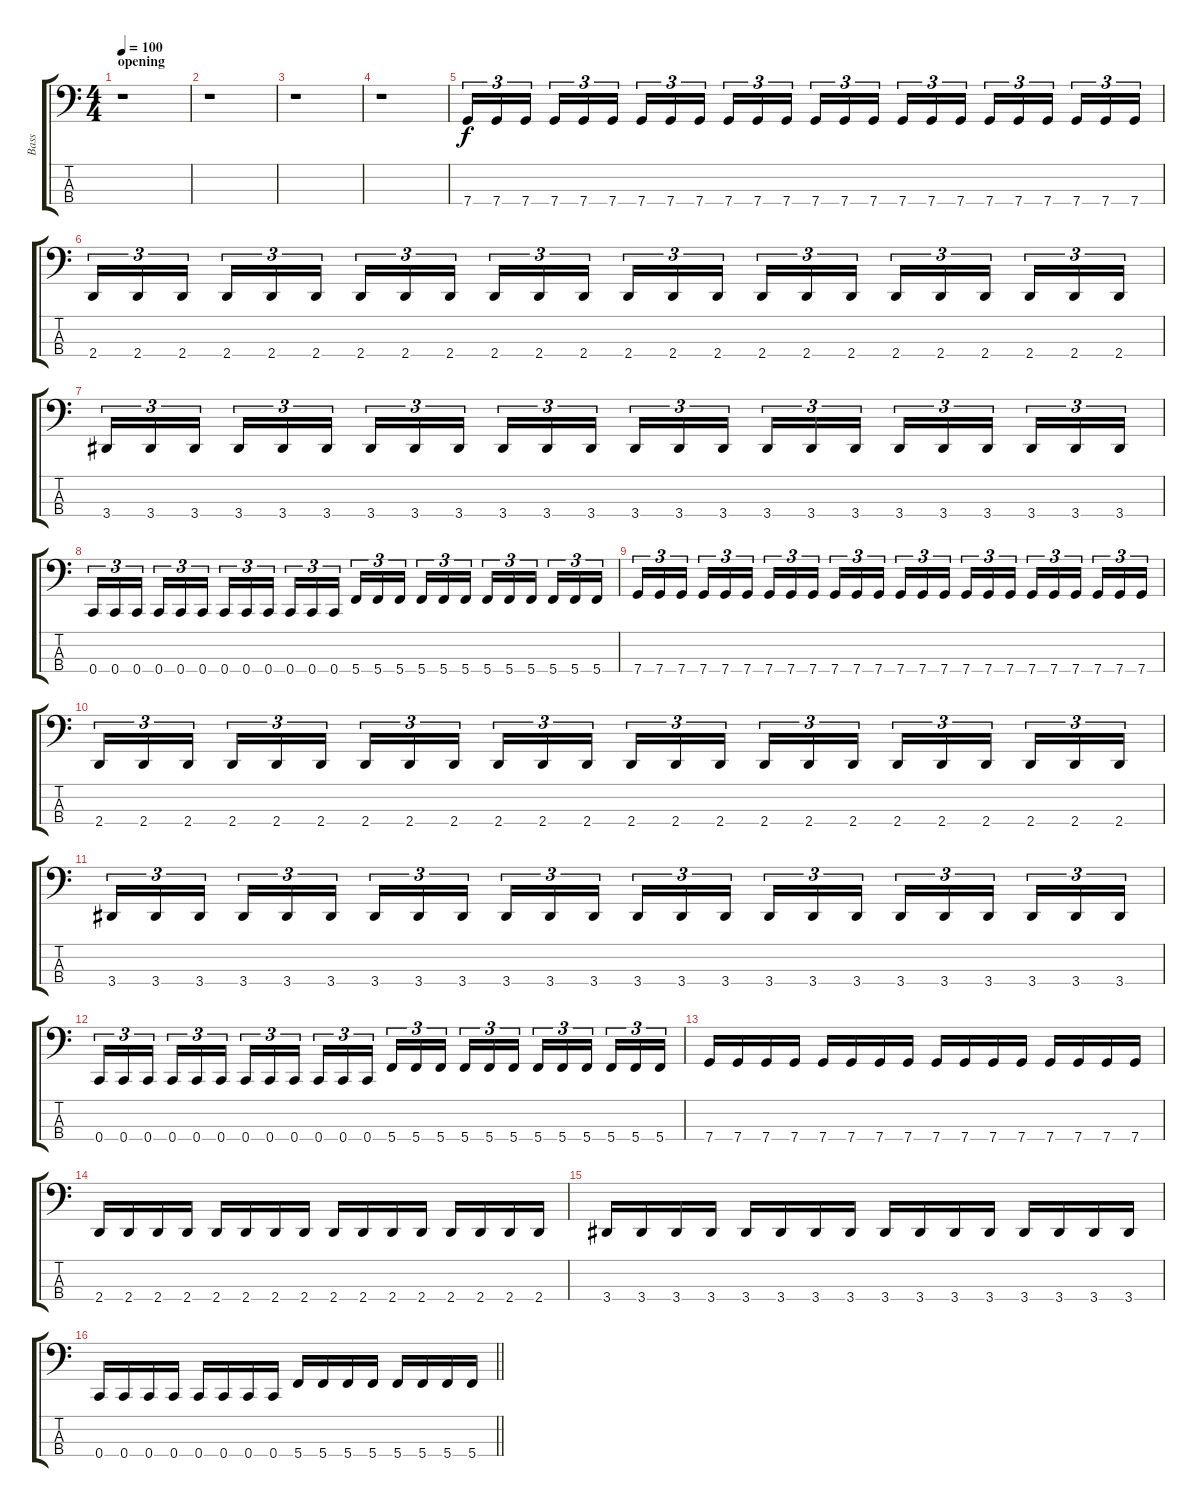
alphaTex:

\track ("Bass" "Bass") {instrument electricbasspick}
\staff {score tabs}
\tuning (F2 C2 G1 C1) {hide}
\ts (4 4)
\section ("" "opening")
\tempo 100
\clef f4
\ks c
r.1{dy f instrument electricbasspick} |
r.1 |
r.1 |
r.1 |
7.4.16{tu (3 2)} 7.4.16{tu (3 2)} 7.4.16{tu (3 2)} 7.4.16{tu (3 2)} 7.4.16{tu (3 2)} 7.4.16{tu (3 2)} 7.4.16{tu (3 2)} 7.4.16{tu (3 2)} 7.4.16{tu (3 2)} 7.4.16{tu (3 2)} 7.4.16{tu (3 2)} 7.4.16{tu (3 2)} 7.4.16{tu (3 2)} 7.4.16{tu (3 2)} 7.4.16{tu (3 2)} 7.4.16{tu (3 2)} 7.4.16{tu (3 2)} 7.4.16{tu (3 2)} 7.4.16{tu (3 2)} 7.4.16{tu (3 2)} 7.4.16{tu (3 2)} 7.4.16{tu (3 2)} 7.4.16{tu (3 2)} 7.4.16{tu (3 2)} |
2.4.16{tu (3 2)} 2.4.16{tu (3 2)} 2.4.16{tu (3 2)} 2.4.16{tu (3 2)} 2.4.16{tu (3 2)} 2.4.16{tu (3 2)} 2.4.16{tu (3 2)} 2.4.16{tu (3 2)} 2.4.16{tu (3 2)} 2.4.16{tu (3 2)} 2.4.16{tu (3 2)} 2.4.16{tu (3 2)} 2.4.16{tu (3 2)} 2.4.16{tu (3 2)} 2.4.16{tu (3 2)} 2.4.16{tu (3 2)} 2.4.16{tu (3 2)} 2.4.16{tu (3 2)} 2.4.16{tu (3 2)} 2.4.16{tu (3 2)} 2.4.16{tu (3 2)} 2.4.16{tu (3 2)} 2.4.16{tu (3 2)} 2.4.16{tu (3 2)} |
3.4.16{tu (3 2)} 3.4.16{tu (3 2)} 3.4.16{tu (3 2)} 3.4.16{tu (3 2)} 3.4.16{tu (3 2)} 3.4.16{tu (3 2)} 3.4.16{tu (3 2)} 3.4.16{tu (3 2)} 3.4.16{tu (3 2)} 3.4.16{tu (3 2)} 3.4.16{tu (3 2)} 3.4.16{tu (3 2)} 3.4.16{tu (3 2)} 3.4.16{tu (3 2)} 3.4.16{tu (3 2)} 3.4.16{tu (3 2)} 3.4.16{tu (3 2)} 3.4.16{tu (3 2)} 3.4.16{tu (3 2)} 3.4.16{tu (3 2)} 3.4.16{tu (3 2)} 3.4.16{tu (3 2)} 3.4.16{tu (3 2)} 3.4.16{tu (3 2)} |
0.4.16{tu (3 2)} 0.4.16{tu (3 2)} 0.4.16{tu (3 2)} 0.4.16{tu (3 2)} 0.4.16{tu (3 2)} 0.4.16{tu (3 2)} 0.4.16{tu (3 2)} 0.4.16{tu (3 2)} 0.4.16{tu (3 2)} 0.4.16{tu (3 2)} 0.4.16{tu (3 2)} 0.4.16{tu (3 2)} 5.4.16{tu (3 2)} 5.4.16{tu (3 2)} 5.4.16{tu (3 2)} 5.4.16{tu (3 2)} 5.4.16{tu (3 2)} 5.4.16{tu (3 2)} 5.4.16{tu (3 2)} 5.4.16{tu (3 2)} 5.4.16{tu (3 2)} 5.4.16{tu (3 2)} 5.4.16{tu (3 2)} 5.4.16{tu (3 2)} |
7.4.16{tu (3 2)} 7.4.16{tu (3 2)} 7.4.16{tu (3 2)} 7.4.16{tu (3 2)} 7.4.16{tu (3 2)} 7.4.16{tu (3 2)} 7.4.16{tu (3 2)} 7.4.16{tu (3 2)} 7.4.16{tu (3 2)} 7.4.16{tu (3 2)} 7.4.16{tu (3 2)} 7.4.16{tu (3 2)} 7.4.16{tu (3 2)} 7.4.16{tu (3 2)} 7.4.16{tu (3 2)} 7.4.16{tu (3 2)} 7.4.16{tu (3 2)} 7.4.16{tu (3 2)} 7.4.16{tu (3 2)} 7.4.16{tu (3 2)} 7.4.16{tu (3 2)} 7.4.16{tu (3 2)} 7.4.16{tu (3 2)} 7.4.16{tu (3 2)} |
2.4.16{tu (3 2)} 2.4.16{tu (3 2)} 2.4.16{tu (3 2)} 2.4.16{tu (3 2)} 2.4.16{tu (3 2)} 2.4.16{tu (3 2)} 2.4.16{tu (3 2)} 2.4.16{tu (3 2)} 2.4.16{tu (3 2)} 2.4.16{tu (3 2)} 2.4.16{tu (3 2)} 2.4.16{tu (3 2)} 2.4.16{tu (3 2)} 2.4.16{tu (3 2)} 2.4.16{tu (3 2)} 2.4.16{tu (3 2)} 2.4.16{tu (3 2)} 2.4.16{tu (3 2)} 2.4.16{tu (3 2)} 2.4.16{tu (3 2)} 2.4.16{tu (3 2)} 2.4.16{tu (3 2)} 2.4.16{tu (3 2)} 2.4.16{tu (3 2)} |
3.4.16{tu (3 2)} 3.4.16{tu (3 2)} 3.4.16{tu (3 2)} 3.4.16{tu (3 2)} 3.4.16{tu (3 2)} 3.4.16{tu (3 2)} 3.4.16{tu (3 2)} 3.4.16{tu (3 2)} 3.4.16{tu (3 2)} 3.4.16{tu (3 2)} 3.4.16{tu (3 2)} 3.4.16{tu (3 2)} 3.4.16{tu (3 2)} 3.4.16{tu (3 2)} 3.4.16{tu (3 2)} 3.4.16{tu (3 2)} 3.4.16{tu (3 2)} 3.4.16{tu (3 2)} 3.4.16{tu (3 2)} 3.4.16{tu (3 2)} 3.4.16{tu (3 2)} 3.4.16{tu (3 2)} 3.4.16{tu (3 2)} 3.4.16{tu (3 2)} |
0.4.16{tu (3 2)} 0.4.16{tu (3 2)} 0.4.16{tu (3 2)} 0.4.16{tu (3 2)} 0.4.16{tu (3 2)} 0.4.16{tu (3 2)} 0.4.16{tu (3 2)} 0.4.16{tu (3 2)} 0.4.16{tu (3 2)} 0.4.16{tu (3 2)} 0.4.16{tu (3 2)} 0.4.16{tu (3 2)} 5.4.16{tu (3 2)} 5.4.16{tu (3 2)} 5.4.16{tu (3 2)} 5.4.16{tu (3 2)} 5.4.16{tu (3 2)} 5.4.16{tu (3 2)} 5.4.16{tu (3 2)} 5.4.16{tu (3 2)} 5.4.16{tu (3 2)} 5.4.16{tu (3 2)} 5.4.16{tu (3 2)} 5.4.16{tu (3 2)} |
7.4.16 7.4.16 7.4.16 7.4.16 7.4.16 7.4.16 7.4.16 7.4.16 7.4.16 7.4.16 7.4.16 7.4.16 7.4.16 7.4.16 7.4.16 7.4.16 |
2.4.16 2.4.16 2.4.16 2.4.16 2.4.16 2.4.16 2.4.16 2.4.16 2.4.16 2.4.16 2.4.16 2.4.16 2.4.16 2.4.16 2.4.16 2.4.16 |
3.4.16 3.4.16 3.4.16 3.4.16 3.4.16 3.4.16 3.4.16 3.4.16 3.4.16 3.4.16 3.4.16 3.4.16 3.4.16 3.4.16 3.4.16 3.4.16 |
\barLineRight lightlight
0.4.16 0.4.16 0.4.16 0.4.16 0.4.16 0.4.16 0.4.16 0.4.16 5.4.16 5.4.16 5.4.16 5.4.16 5.4.16 5.4.16 5.4.16 5.4.16
